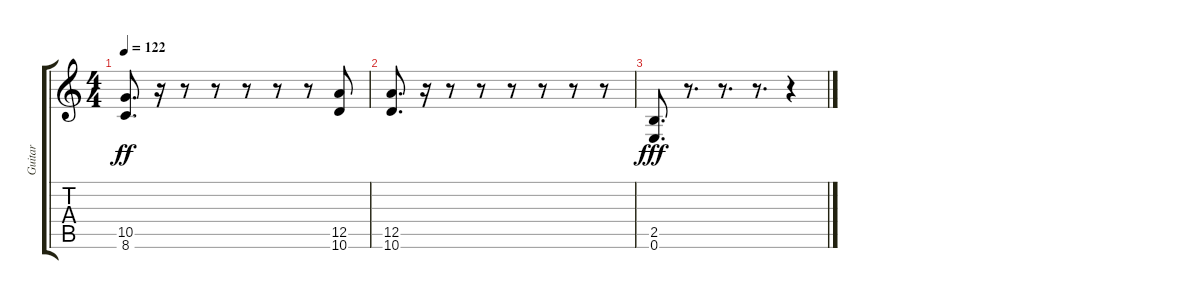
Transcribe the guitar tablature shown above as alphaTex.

\track ("Guitar" "Guitar") {instrument distortionguitar}
\staff {score tabs}
\tuning (E4 B3 G3 D3 A2 E2) {hide}
\ts (4 4)
\tempo 122
\clef g2
\ks c
(10.5 8.6).8{d dy ff} r.16 r.8 r.8 r.8 r.8 r.8 (12.5 10.6).8 |
(12.5 10.6).8{d} r.16 r.8 r.8 r.8 r.8 r.8 r.8 |
(2.5 0.6).8{d dy fff} r.8{d} r.8{d} r.8{d} r.4
